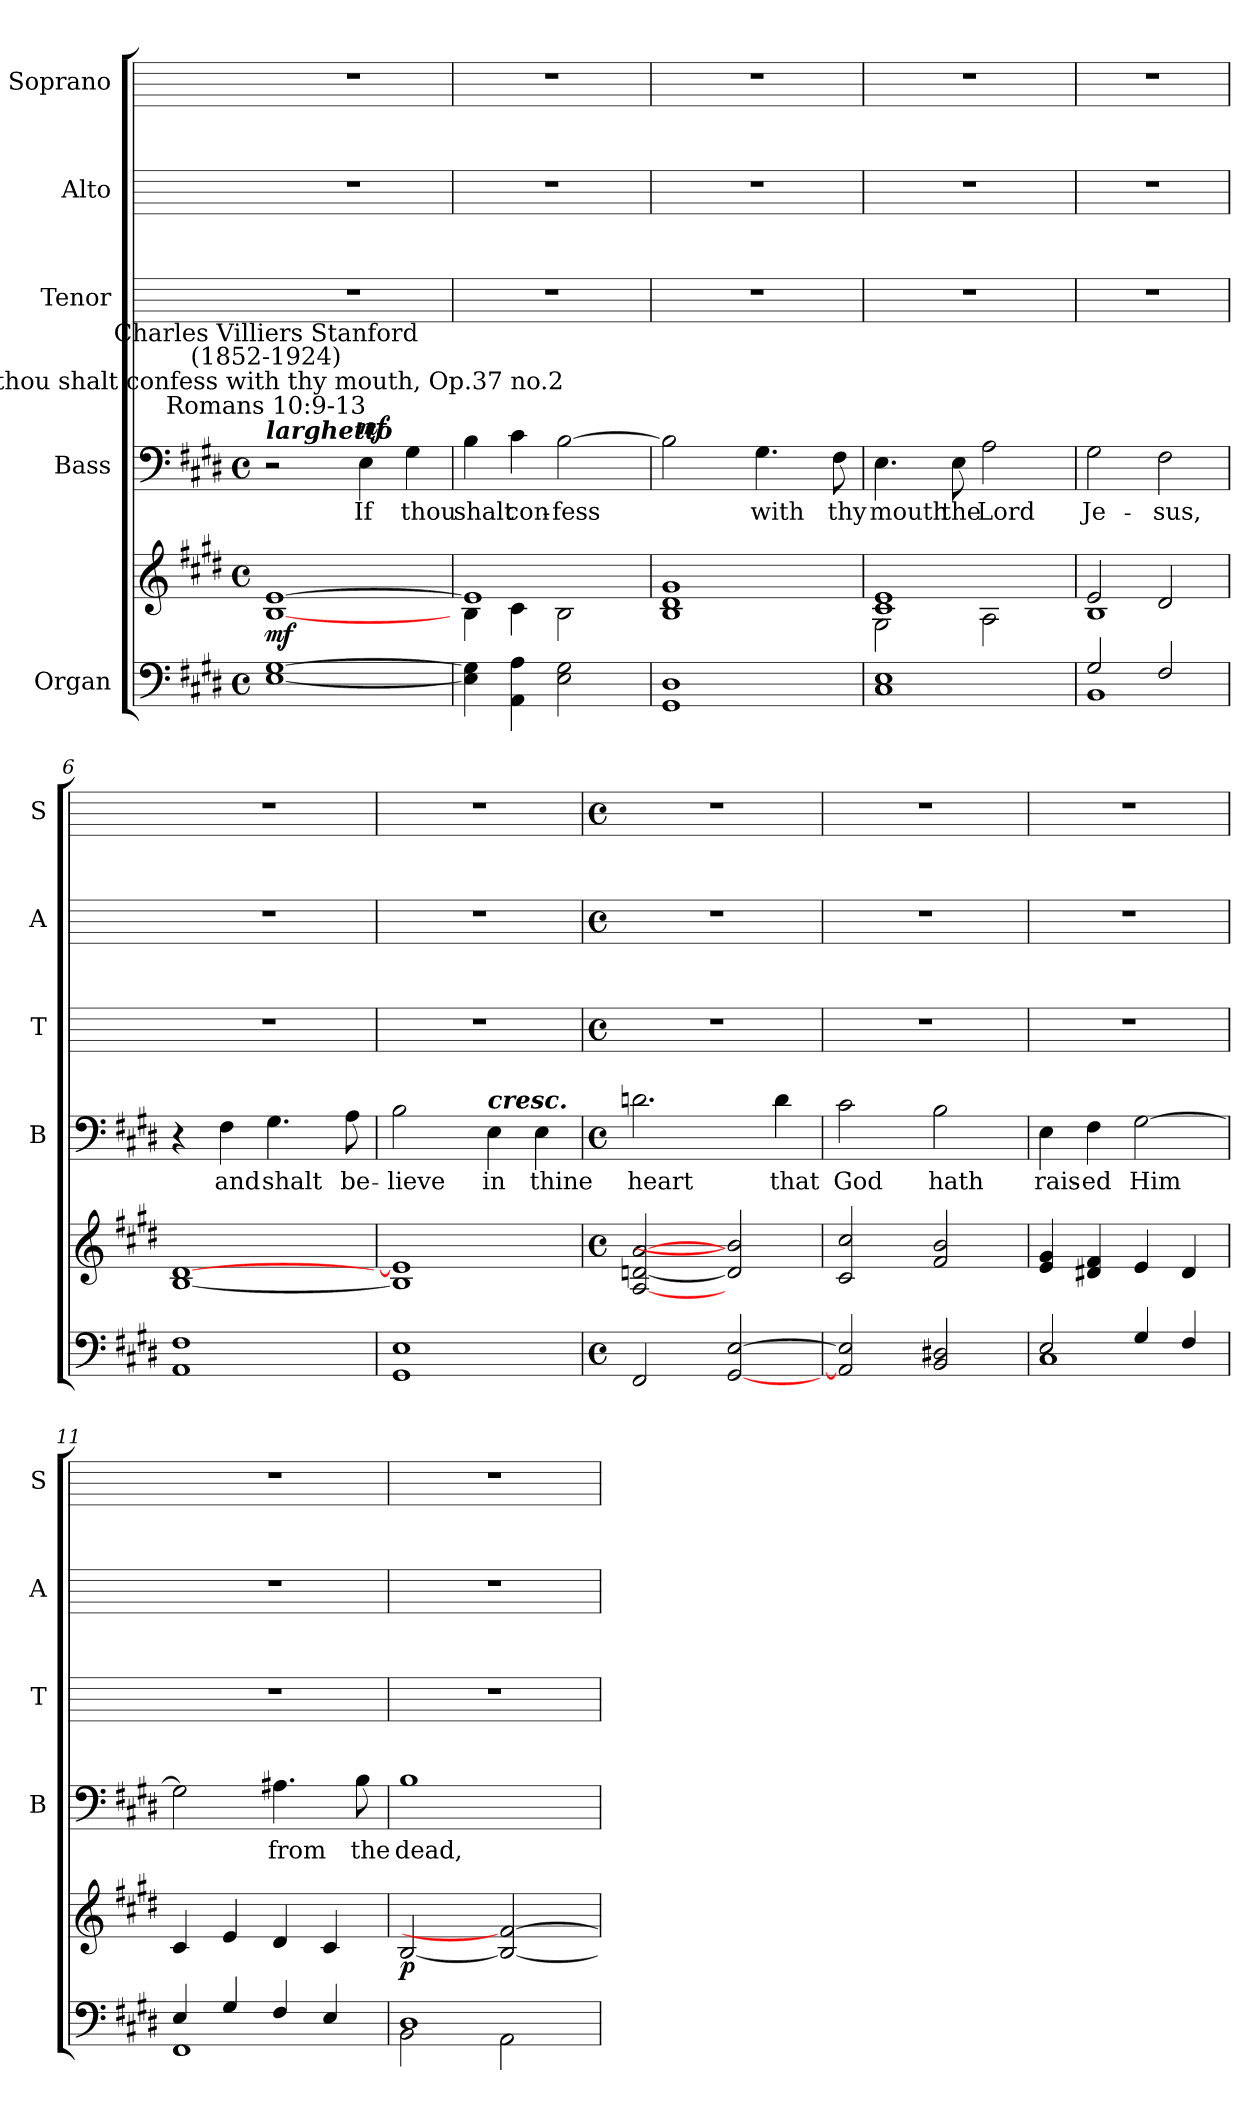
**kern	**kern	**dynam	**kern	**text	**dynam	**kern	**kern	**kern
*part5	*part5	*part5	*part4	*part4	*part4	*part3	*part2	*part1
*staff6	*staff5	*staff5/6	*staff4	*staff4	*staff4	*staff3	*staff2	*staff1
*I"Organ	*	*	*I"Bass	*	*	*I"Tenor	*I"Alto	*I"Soprano
*	*	*	*I'B	*	*	*I'T	*I'A	*I'S
*clefF4	*clefG2	*	*clefF4	*	*	*	*	*
*k[f#c#g#d#]	*k[f#c#g#d#]	*	*k[f#c#g#d#]	*	*	*	*	*
*E:	*E:	*	*E:	*	*	*	*	*
*M4/4	*M4/4	*	*M4/4	*	*	*	*	*
*met(c)	*met(c)	*	*met(c)	*	*	*	*	*
=1	=1	=1	=1	=1	=1	=1	=1	=1
*^	*^	*	*	*	*	*	*	*
!	!	!	!	!	!LO:TX:a:Bi:t=larghetto	!	!	!	!	!
!	!	!	!	!	!LO:TX:a:cj:t=Romans 10&colon;9-13	!	!	!	!	!
!	!	!	!	!	!LO:TX:a:cj:t=If thou shalt confess with thy mouth, Op.37 no.2	!	!	!	!	!
!	!	!	!	!	!LO:TX:a:cj:t=Charles Villiers Stanford\n(1852-1924)	!	!	!	!	!
!	!	!	!	!LO:DY:b	!	!	!	!	!	!
[1E\ [1G#\	4ryy	[1B/ [1e/	4ryy	mf	2r	.	.	1r	1r	1r
.	4ryy	.	4ryy	.	.	.	.	.	.	.
!	!	!	!	!	!	!LO:LY:b	!LO:DY:b	!	!	!
.	4ryy	.	4ryy	.	4E	If	mf	.	.	.
!	!	!	!	!	!	!LO:LY:b	!	!	!	!
.	4ryy	.	4ryy	.	4G#	thou	.	.	.	.
=2	=2	=2	=2	=2	=2	=2	=2	=2	=2	=2
!	!	!	!	!	!	!LO:LY:b	!	!	!	!
4E\] 4G#\]	4ryy	1e/]	4B\	.	4B	shalt	.	1r	1r	1r
!	!	!	!	!	!	!LO:LY:b	!	!	!	!
4AA\ 4A\	4ryy	.	4c#\	.	4c#	con-	.	.	.	.
!	!	!	!	!	!	!LO:LY:b	!	!	!	!
2E\ 2G#\	4ryy	.	2B\	.	[2B	-fess	.	.	.	.
.	4ryy	.	.	.	.	.	.	.	.	.
=3	=3	=3	=3	=3	=3	=3	=3	=3	=3	=3
1GG#/ 1D#/	4ryy	1B/ 1d#/ 1g#/	4ryy	.	2B]	.	.	1r	1r	1r
.	4ryy	.	4ryy	.	.	.	.	.	.	.
!	!	!	!	!	!	!LO:LY:b	!	!	!	!
.	4ryy	.	4ryy	.	4.G#	with	.	.	.	.
.	4ryy	.	4ryy	.	.	.	.	.	.	.
!	!	!	!	!	!	!LO:LY:b	!	!	!	!
.	.	.	.	.	8F#	thy	.	.	.	.
=4	=4	=4	=4	=4	=4	=4	=4	=4	=4	=4
!	!	!	!	!	!	!LO:LY:b	!	!	!	!
1C#/ 1E/	4ryy	1c#/ 1e/	2G#\	.	4.E	mouth	.	1r	1r	1r
.	4ryy	.	.	.	.	.	.	.	.	.
!	!	!	!	!	!	!LO:LY:b	!	!	!	!
.	.	.	.	.	8E	the	.	.	.	.
!	!	!	!	!	!	!LO:LY:b	!	!	!	!
.	4ryy	.	2A\	.	2A	Lord	.	.	.	.
.	4ryy	.	.	.	.	.	.	.	.	.
=5	=5	=5	=5	=5	=5	=5	=5	=5	=5	=5
!	!	!	!	!	!	!LO:LY:b	!	!	!	!
2G#/	1BB\	2e/	1B\	.	2G#	Je-	.	1r	1r	1r
!	!	!	!	!	!	!LO:LY:b	!	!	!	!
2F#/	.	2d#/	.	.	2F#	-sus,	.	.	.	.
=6	=6	=6	=6	=6	=6	=6	=6	=6	=6	=6
1AA/ 1F#/	4ryy	[1B/ [1d#/	4ryy	.	4r	.	.	1r	1r	1r
!	!	!	!	!	!	!LO:LY:b	!	!	!	!
.	4ryy	.	4ryy	.	4F#	and	.	.	.	.
!	!	!	!	!	!	!LO:LY:b	!	!	!	!
.	4ryy	.	4ryy	.	4.G#	shalt	.	.	.	.
.	4ryy	.	4ryy	.	.	.	.	.	.	.
!	!	!	!	!	!	!LO:LY:b	!	!	!	!
.	.	.	.	.	8A	be-	.	.	.	.
=7	=7	=7	=7	=7	=7	=7	=7	=7	=7	=7
!	!	!	!	!	!	!LO:LY:b	!	!	!	!
1GG#/ 1E/	4ryy	1B/] 1e/]	4ryy	.	2B	-lieve	.	1r	1r	1r
.	4ryy	.	4ryy	.	.	.	.	.	.	.
!	!	!	!	!	!LO:TX:a:Bi:t=cresc.	!	!	!	!	!
!	!	!	!	!	!	!LO:LY:b	!	!	!	!
.	4ryy	.	4ryy	.	4E	in	.	.	.	.
!	!	!	!	!	!	!LO:LY:b	!	!	!	!
.	4ryy	.	4ryy	.	4E	thine	.	.	.	.
!!LO:LB:g=z
=8	=8	=8	=8	=8	=8	=8	=8	=8	=8	=8
*M4/4	*	*M4/4	*	*	*M4/4	*	*	*M4/4	*M4/4	*M4/4
*met(c)	*	*met(c)	*	*	*met(c)	*	*	*met(c)	*met(c)	*met(c)
!	!	!	!	!	!	!LO:LY:b	!	!	!	!
2FF#/	4ryy	[2A/ [2dn/ [2a/	4ryy	.	2.dn	heart	.	1r	1r	1r
.	4ryy	.	4ryy	.	.	.	.	.	.	.
[2GG#/ [2E/	4ryy	2d/] 2b/]	4ryy	.	.	.	.	.	.	.
!	!	!	!	!	!	!LO:LY:b	!	!	!	!
.	4ryy	.	4ryy	.	4d	that	.	.	.	.
=9	=9	=9	=9	=9	=9	=9	=9	=9	=9	=9
!	!	!	!	!	!	!LO:LY:b	!	!	!	!
2AA/] 2E/]	4ryy	2c#/ 2cc#/	4ryy	.	2c#	God	.	1r	1r	1r
.	4ryy	.	4ryy	.	.	.	.	.	.	.
!	!	!	!	!	!	!LO:LY:b	!	!	!	!
2BB/ 2D#X/	4ryy	2f#/ 2b/	4ryy	.	2B	hath	.	.	.	.
.	4ryy	.	4ryy	.	.	.	.	.	.	.
=10	=10	=10	=10	=10	=10	=10	=10	=10	=10	=10
!	!	!	!	!	!	!LO:LY:b	!	!	!	!
2E/	1C#\	4e/ 4g#/	4ryy	.	4E	rais-	.	1r	1r	1r
!	!	!	!	!	!	!LO:LY:b	!	!	!	!
.	.	4d#X/ 4f#/	4ryy	.	4F#	-ed	.	.	.	.
!	!	!	!	!	!	!LO:LY:b	!	!	!	!
4G#/	.	4e/	4ryy	.	[2G#	Him	.	.	.	.
4F#/	.	4d#/	4ryy	.	.	.	.	.	.	.
=11	=11	=11	=11	=11	=11	=11	=11	=11	=11	=11
4E/	1FF#\	4c#/	4ryy	.	2G#]	.	.	1r	1r	1r
4G#/	.	4e/	4ryy	.	.	.	.	.	.	.
!	!	!	!	!	!	!LO:LY:b	!	!	!	!
4F#/	.	4d#/	4ryy	.	4.A#X	from	.	.	.	.
4E/	.	4c#/	4ryy	.	.	.	.	.	.	.
!	!	!	!	!	!	!LO:LY:b	!	!	!	!
.	.	.	.	.	8B	the	.	.	.	.
=12	=12	=12	=12	=12	=12	=12	=12	=12	=12	=12
!	!	!	!	!LO:DY:b	!	!LO:LY:b	!	!	!	!
1D#/	2BB\	[2B/	4ryy	p	1B	dead,	.	1r	1r	1r
.	.	.	4ryy	.	.	.	.	.	.	.
.	2AA\	2B/_ 2f#/_	4ryy	.	.	.	.	.	.	.
.	.	.	4ryy	.	.	.	.	.	.	.
*v	*v	*	*	*	*	*	*	*	*	*
*	*v	*v	*	*	*	*	*	*	*
=	=	=	=	=	=	=	=	=
*-	*-	*-	*-	*-	*-	*-	*-	*-
